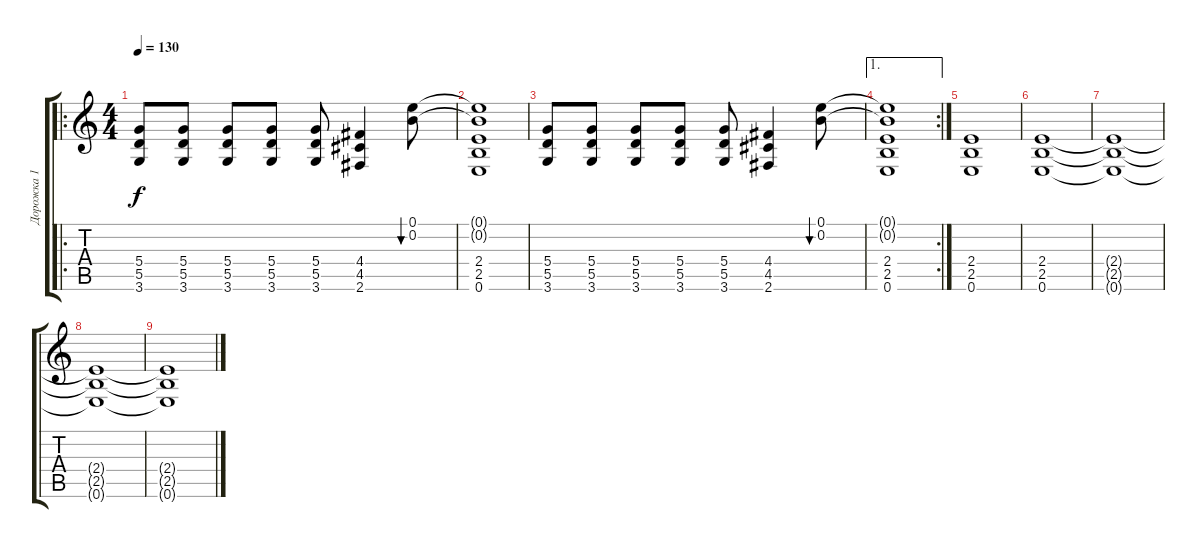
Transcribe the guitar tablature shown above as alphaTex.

\track ("Дорожка 1" "Дорожка 1") {instrument distortionguitar}
\staff {score tabs}
\tuning (E4 B3 G3 D3 A2 E2) {hide}
\ro
\ts (4 4)
\tempo 130
\clef g2
\ks c
(5.4 5.5 3.6).8{dy f} (5.4 5.5 3.6).8 (5.4 5.5 3.6).8 (5.4 5.5 3.6).8 (5.4 5.5 3.6).8 (4.4 4.5 2.6).4 (0.1 0.2).8{bu 480} |
(0.1{t} 0.2{t} 2.4 2.5 0.6).1 |
(5.4 5.5 3.6).8 (5.4 5.5 3.6).8 (5.4 5.5 3.6).8 (5.4 5.5 3.6).8 (5.4 5.5 3.6).8 (4.4 4.5 2.6).4 (0.1 0.2).8{bu 480} |
\ae 1
\rc 2
(0.1{t} 0.2{t} 2.4 2.5 0.6).1 |
(2.4 2.5 0.6).1 |
(2.4 2.5 0.6).1 |
(2.4{t} 2.5{t} 0.6{t}).1 |
(2.4{t} 2.5{t} 0.6{t}).1 |
(2.4{t} 2.5{t} 0.6{t}).1
